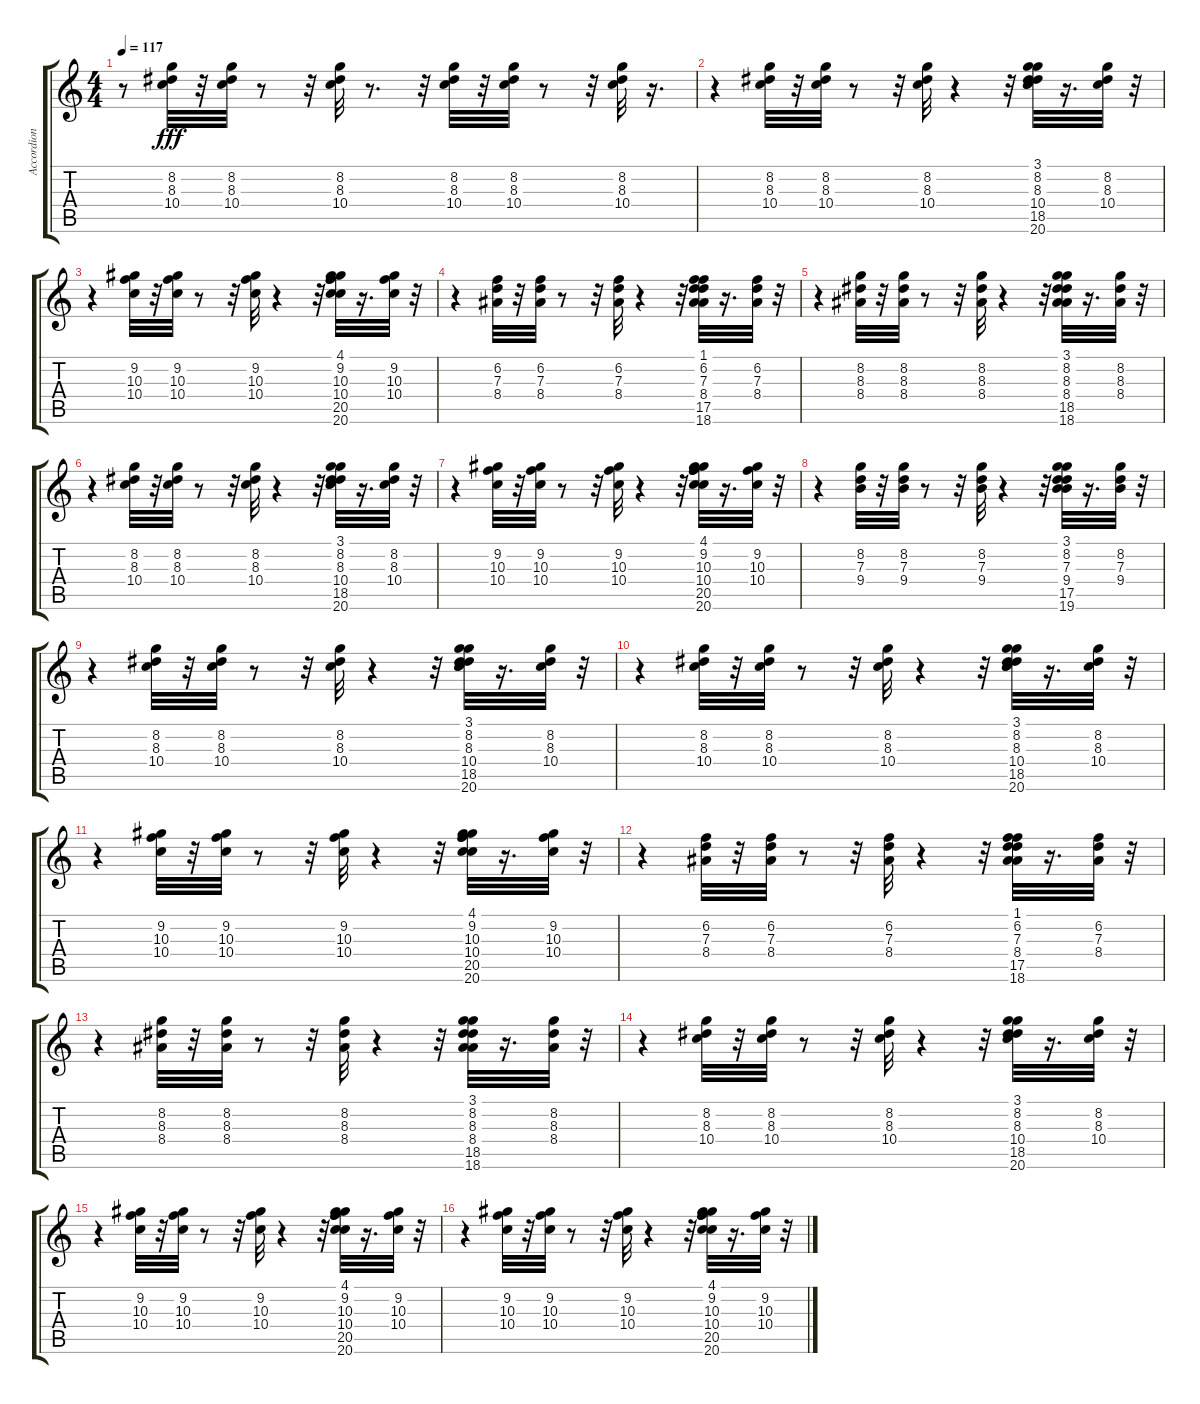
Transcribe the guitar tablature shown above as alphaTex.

\track ("Accordion" "Accordion") {instrument electricguitarmuted}
\staff {score tabs}
\tuning (E4 B3 G3 D3 A2 E2) {hide}
\ts (4 4)
\tempo 117
\clef g2
\ks c
r.8{dy fff} (8.2 8.3 10.4).32 r.32 (8.2 8.3 10.4).32 r.8 r.32 (8.2 8.3 10.4).32 r.8{d} r.32 (8.2 8.3 10.4).32 r.32 (8.2 8.3 10.4).32 r.8 r.32 (8.2 8.3 10.4).32 r.16{d} |
r.4 (8.2 8.3 10.4).32 r.32 (8.2 8.3 10.4).32 r.8 r.32 (8.2 8.3 10.4).32 r.4 r.32 (3.1 8.2 8.3 10.4 18.5 20.6).32 r.16{d} (8.2 8.3 10.4).32 r.32 |
r.4 (9.2 10.3 10.4).32 r.32 (9.2 10.3 10.4).32 r.8 r.32 (9.2 10.3 10.4).32 r.4 r.32 (4.1 9.2 10.3 10.4 20.5 20.6).32 r.16{d} (9.2 10.3 10.4).32 r.32 |
r.4 (6.2 7.3 8.4).32 r.32 (6.2 7.3 8.4).32 r.8 r.32 (6.2 7.3 8.4).32 r.4 r.32 (1.1 6.2 7.3 8.4 17.5 18.6).32 r.16{d} (6.2 7.3 8.4).32 r.32 |
r.4 (8.2 8.3 8.4).32 r.32 (8.2 8.3 8.4).32 r.8 r.32 (8.2 8.3 8.4).32 r.4 r.32 (3.1 8.2 8.3 8.4 18.5 18.6).32 r.16{d} (8.2 8.3 8.4).32 r.32 |
r.4 (8.2 8.3 10.4).32 r.32 (8.2 8.3 10.4).32 r.8 r.32 (8.2 8.3 10.4).32 r.4 r.32 (3.1 8.2 8.3 10.4 18.5 20.6).32 r.16{d} (8.2 8.3 10.4).32 r.32 |
r.4 (9.2 10.3 10.4).32 r.32 (9.2 10.3 10.4).32 r.8 r.32 (9.2 10.3 10.4).32 r.4 r.32 (4.1 9.2 10.3 10.4 20.5 20.6).32 r.16{d} (9.2 10.3 10.4).32 r.32 |
r.4 (8.2 7.3 9.4).32 r.32 (8.2 7.3 9.4).32 r.8 r.32 (8.2 7.3 9.4).32 r.4 r.32 (3.1 8.2 7.3 9.4 17.5 19.6).32 r.16{d} (8.2 7.3 9.4).32 r.32 |
r.4 (8.2 8.3 10.4).32 r.32 (8.2 8.3 10.4).32 r.8 r.32 (8.2 8.3 10.4).32 r.4 r.32 (3.1 8.2 8.3 10.4 18.5 20.6).32 r.16{d} (8.2 8.3 10.4).32 r.32 |
r.4 (8.2 8.3 10.4).32 r.32 (8.2 8.3 10.4).32 r.8 r.32 (8.2 8.3 10.4).32 r.4 r.32 (3.1 8.2 8.3 10.4 18.5 20.6).32 r.16{d} (8.2 8.3 10.4).32 r.32 |
r.4 (9.2 10.3 10.4).32 r.32 (9.2 10.3 10.4).32 r.8 r.32 (9.2 10.3 10.4).32 r.4 r.32 (4.1 9.2 10.3 10.4 20.5 20.6).32 r.16{d} (9.2 10.3 10.4).32 r.32 |
r.4 (6.2 7.3 8.4).32 r.32 (6.2 7.3 8.4).32 r.8 r.32 (6.2 7.3 8.4).32 r.4 r.32 (1.1 6.2 7.3 8.4 17.5 18.6).32 r.16{d} (6.2 7.3 8.4).32 r.32 |
r.4 (8.2 8.3 8.4).32 r.32 (8.2 8.3 8.4).32 r.8 r.32 (8.2 8.3 8.4).32 r.4 r.32 (3.1 8.2 8.3 8.4 18.5 18.6).32 r.16{d} (8.2 8.3 8.4).32 r.32 |
r.4 (8.2 8.3 10.4).32 r.32 (8.2 8.3 10.4).32 r.8 r.32 (8.2 8.3 10.4).32 r.4 r.32 (3.1 8.2 8.3 10.4 18.5 20.6).32 r.16{d} (8.2 8.3 10.4).32 r.32 |
r.4 (9.2 10.3 10.4).32 r.32 (9.2 10.3 10.4).32 r.8 r.32 (9.2 10.3 10.4).32 r.4 r.32 (4.1 9.2 10.3 10.4 20.5 20.6).32 r.16{d} (9.2 10.3 10.4).32 r.32 |
r.4 (9.2 10.3 10.4).32 r.32 (9.2 10.3 10.4).32 r.8 r.32 (9.2 10.3 10.4).32 r.4 r.32 (4.1 9.2 10.3 10.4 20.5 20.6).32 r.16{d} (9.2 10.3 10.4).32 r.32
